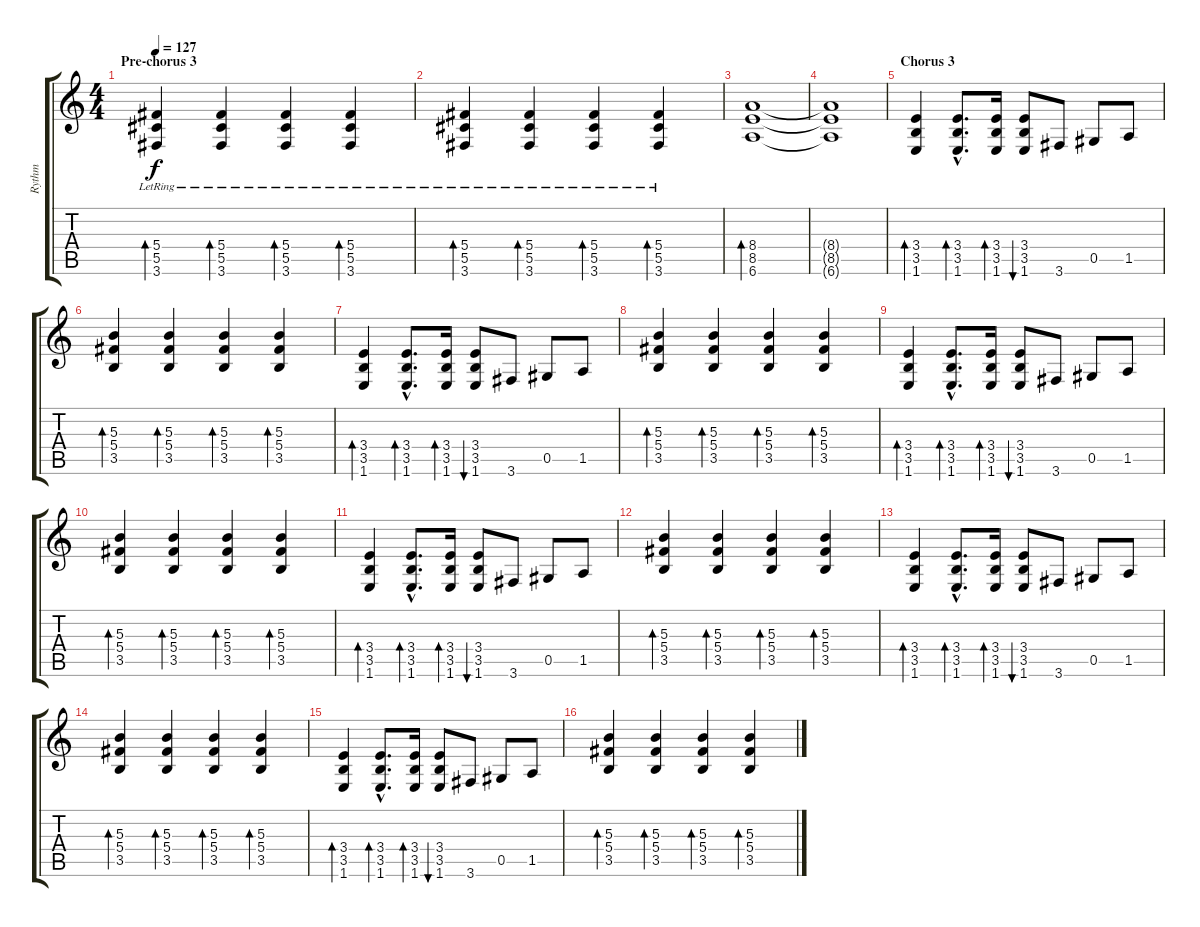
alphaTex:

\track ("Rythm" "Rythm") {instrument electricguitarclean}
\staff {score tabs}
\tuning (Eb4 Bb3 Gb3 Db3 Ab2 Eb2) {hide}
\ts (4 4)
\section ("" "Pre-chorus 3")
\tempo 127
\clef g2
\ks c
(5.4{lr} 5.5{lr} 3.6{lr}).4{bd 120 dy f volume 13 instrument distortionguitar} (5.4{lr} 5.5{lr} 3.6{lr}).4{bd 120} (5.4{lr} 5.5{lr} 3.6{lr}).4{bd 120} (5.4{lr} 5.5{lr} 3.6{lr}).4{bd 120} |
(5.4{lr} 5.5{lr} 3.6{lr}).4{bd 120} (5.4{lr} 5.5{lr} 3.6{lr}).4{bd 120} (5.4{lr} 5.5{lr} 3.6{lr}).4{bd 120} (5.4{lr} 5.5{lr} 3.6{lr}).4{bd 120} |
(8.4 8.5 6.6).1{bd 120} |
(8.4{t} 8.5{t} 6.6{t}).1 |
\section ("" "Chorus 3")
(3.4 3.5 1.6).4{bd 120 volume 13 instrument distortionguitar} (3.4{hac} 3.5{hac} 1.6{hac}).8{d bd 120} (3.4 3.5 1.6).16{bd 120} (3.4 3.5 1.6).8{bu 120} 3.6.8 0.5.8 1.5.8 |
(5.3 5.4 3.5).4{bd 120} (5.3 5.4 3.5).4{bd 120} (5.3 5.4 3.5).4{bd 120} (5.3 5.4 3.5).4{bd 120} |
(3.4 3.5 1.6).4{bd 120} (3.4{hac} 3.5{hac} 1.6{hac}).8{d bd 120} (3.4 3.5 1.6).16{bd 120} (3.4 3.5 1.6).8{bu 120} 3.6.8 0.5.8 1.5.8 |
(5.3 5.4 3.5).4{bd 120} (5.3 5.4 3.5).4{bd 120} (5.3 5.4 3.5).4{bd 120} (5.3 5.4 3.5).4{bd 120} |
(3.4 3.5 1.6).4{bd 120 volume 13 instrument distortionguitar} (3.4{hac} 3.5{hac} 1.6{hac}).8{d bd 120} (3.4 3.5 1.6).16{bd 120} (3.4 3.5 1.6).8{bu 120} 3.6.8 0.5.8 1.5.8 |
(5.3 5.4 3.5).4{bd 120} (5.3 5.4 3.5).4{bd 120} (5.3 5.4 3.5).4{bd 120} (5.3 5.4 3.5).4{bd 120} |
(3.4 3.5 1.6).4{bd 120} (3.4{hac} 3.5{hac} 1.6{hac}).8{d bd 120} (3.4 3.5 1.6).16{bd 120} (3.4 3.5 1.6).8{bu 120} 3.6.8 0.5.8 1.5.8 |
(5.3 5.4 3.5).4{bd 120} (5.3 5.4 3.5).4{bd 120} (5.3 5.4 3.5).4{bd 120} (5.3 5.4 3.5).4{bd 120} |
\section ("" "")
(3.4 3.5 1.6).4{bd 120 volume 13 instrument distortionguitar} (3.4{hac} 3.5{hac} 1.6{hac}).8{d bd 120} (3.4 3.5 1.6).16{bd 120} (3.4 3.5 1.6).8{bu 120} 3.6.8 0.5.8 1.5.8 |
(5.3 5.4 3.5).4{bd 120} (5.3 5.4 3.5).4{bd 120} (5.3 5.4 3.5).4{bd 120} (5.3 5.4 3.5).4{bd 120} |
(3.4 3.5 1.6).4{bd 120} (3.4{hac} 3.5{hac} 1.6{hac}).8{d bd 120} (3.4 3.5 1.6).16{bd 120} (3.4 3.5 1.6).8{bu 120} 3.6.8 0.5.8 1.5.8 |
(5.3 5.4 3.5).4{bd 120} (5.3 5.4 3.5).4{bd 120} (5.3 5.4 3.5).4{bd 120} (5.3 5.4 3.5).4{bd 120}
